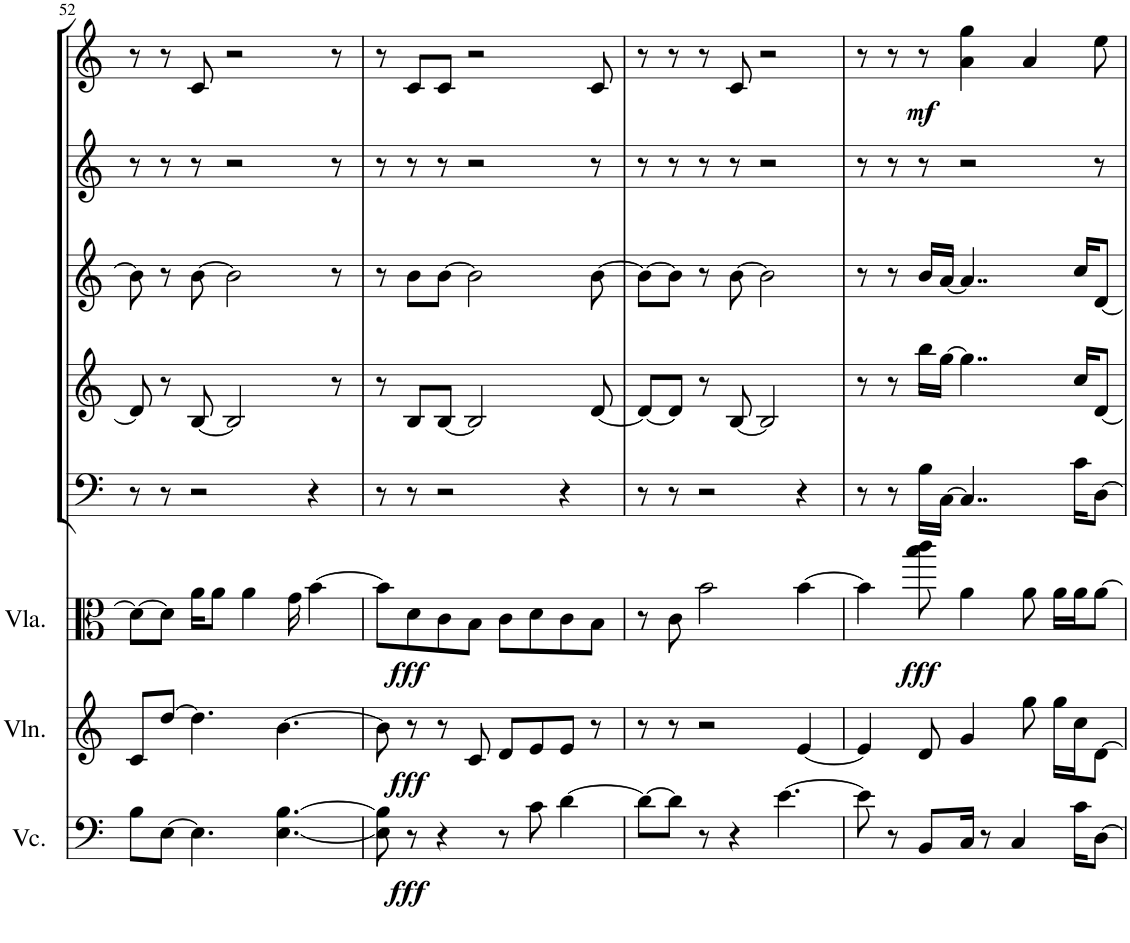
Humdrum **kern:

**kern	**dynam	**kern	**dynam	**kern	**dynam	**kern	**kern	**kern	**kern	**kern	**dynam
*part8	*part8	*part7	*part7	*part6	*part6	*part5	*part4	*part3	*part2	*part1	*part1
*staff8	*staff8	*staff7	*staff7	*staff6	*staff6	*staff5	*staff4	*staff3	*staff2	*staff1	*staff1
*I"Violoncello	*	*I"Violin	*	*I"Viola	*	*I"Bassoon	*I"Horn in F	*I"Bb Clarinet	*I"Oboe	*I"Flute	*
*I'Vc.	*	*I'Vln.	*	*I'Vla.	*	*I'Bsn	*I'Hn	*I'Cl	*I'Ob	*I'Fl	*
!!LO:PB:g=z
*clefF4	*	*clefG2	*	*clefC3	*	*clefF4	*clefG2	*clefG2	*clefG2	*clefG2	*
*	*	*	*	*	*	*	*ITrd4c7	*ITrd1c2	*	*	*
*k[]	*	*k[]	*	*k[]	*	*k[]	*k[]	*k[]	*k[]	*k[]	*
*M4/4	*	*M4/4	*	*M4/4	*	*M4/4	*M4/4	*M4/4	*M4/4	*M4/4	*
=52	=52	=52	=52	=52	=52	=52	=52	=52	=52	=52	=52
8B\L	.	8c/L	.	8d\L_	.	8r	8d/]	8b\]	8r	8r	.
[8E\J	.	[8dd/J	.	8d\J]	.	8r	8r	8r	8r	8r	.
4.E\]	.	4.dd\]	.	16a\KL	.	2r	[8B/	[8b\	8r	8c/	.
.	.	.	.	8a\J	.	.	.	.	.	.	.
.	.	.	.	.	.	.	2B/]	2b\]	2r	2r	.
.	.	.	.	4a\	.	.	.	.	.	.	.
[4.E\ [4.B\	.	[4.b\	.	.	.	.	.	.	.	.	.
.	.	.	.	16g\	.	.	.	.	.	.	.
.	.	.	.	[4b\	.	4r	.	.	.	.	.
.	.	.	.	.	.	.	8r	8r	8r	8r	.
=53	=53	=53	=53	=53	=53	=53	=53	=53	=53	=53	=53
8E\] 8B\]	.	8b\]	.	8b\L]	.	8r	8r	8r	8r	8r	.
!	!LO:DY:b	!	!LO:DY:b	!	!LO:DY:b	!	!	!	!	!	!
8r	fff	8r	fff	8d\	fff	8r	8B/L	8b\L	8r	8c/L	.
4r	.	8r	.	8c\	.	2r	[8B/J	[8b\J	8r	8c/J	.
.	.	8c/	.	8B\J	.	.	2B/]	2b\]	2r	2r	.
8r	.	8d/L	.	8c\L	.	.	.	.	.	.	.
8c\	.	8e/	.	8d\	.	.	.	.	.	.	.
[4d\	.	8e/J	.	8c\	.	4r	.	.	.	.	.
.	.	8r	.	8B\J	.	.	[8d/	[8b\	8r	8c/	.
=54	=54	=54	=54	=54	=54	=54	=54	=54	=54	=54	=54
8d\L_	.	8r	.	8r	.	8r	8d/L_	8b\L_	8r	8r	.
8d\J]	.	8r	.	8c\	.	8r	8d/J]	8b\J]	8r	8r	.
8r	.	2r	.	2b\	.	2r	8r	8r	8r	8r	.
4r	.	.	.	.	.	.	[8B/	[8b\	8r	8c/	.
.	.	.	.	.	.	.	2B/]	2b\]	2r	2r	.
[4.e\	.	.	.	.	.	.	.	.	.	.	.
.	.	[4e/	.	[4b\	.	4r	.	.	.	.	.
=55	=55	=55	=55	=55	=55	=55	=55	=55	=55	=55	=55
8e\]	.	4e/]	.	4b\]	.	8r	8r	8r	8r	8r	.
8r	.	.	.	.	.	8r	8r	8r	8r	8r	.
!	!	!	!	!	!LO:DY:b	!	!	!	!	!	!LO:DY:b
8BB/L	.	8d/	.	8bb\ 8ccc\	fff	16B\LL	16bb\LL	16b/LL	8r	8r	mf
.	.	.	.	.	.	[16C\JJ	[16gg\JJ	[16a/JJ	.	.	.
16C/Jk	.	4g/	.	4a\	.	4..C/]	4..gg\]	4..a/]	2r	4a\ 4gg\	.
8r	.	.	.	.	.	.	.	.	.	.	.
4C/	.	.	.	.	.	.	.	.	.	.	.
.	.	8gg\	.	8a\	.	.	.	.	.	4a/	.
.	.	16gg\LL	.	16a\LL	.	.	.	.	.	.	.
16c\KL	.	16cc\J	.	16a\J	.	16c\KL	16cc/KL	16cc/KL	.	.	.
[8D\J	.	[8d\J	.	[8a\J	.	[8D\J	[8d/J	[8d/J	8r	8ee\	.
=	=	=	=	=	=	=	=	=	=	=	=
*-	*-	*-	*-	*-	*-	*-	*-	*-	*-	*-	*-
